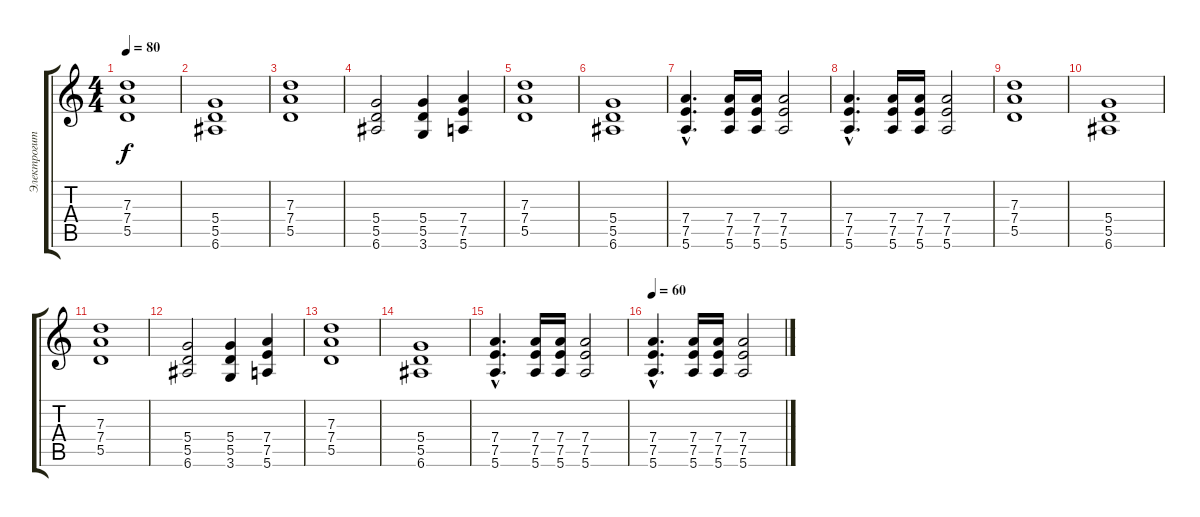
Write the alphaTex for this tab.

\track ("Электрогитара" "Электрогит") {instrument distortionguitar}
\staff {score tabs}
\tuning (E4 B3 G3 D3 A2 E2) {hide}
\ts (4 4)
\tempo 80
\clef g2
\ks c
(7.3 7.4 5.5).1{dy f} |
(5.4 5.5 6.6).1 |
(7.3 7.4 5.5).1 |
(5.4 5.5 6.6).2 (5.4 5.5 3.6).4 (7.4 7.5 5.6).4 |
(7.3 7.4 5.5).1 |
(5.4 5.5 6.6).1 |
(7.4{hac} 7.5{hac} 5.6{hac}).4{d} (7.4 7.5 5.6).16 (7.4 7.5 5.6).16 (7.4 7.5 5.6).2 |
(7.4{hac} 7.5{hac} 5.6{hac}).4{d} (7.4 7.5 5.6).16 (7.4 7.5 5.6).16 (7.4 7.5 5.6).2 |
(7.3 7.4 5.5).1 |
(5.4 5.5 6.6).1 |
(7.3 7.4 5.5).1 |
(5.4 5.5 6.6).2 (5.4 5.5 3.6).4 (7.4 7.5 5.6).4 |
(7.3 7.4 5.5).1 |
(5.4 5.5 6.6).1 |
(7.4{hac} 7.5{hac} 5.6{hac}).4{d} (7.4 7.5 5.6).16 (7.4 7.5 5.6).16 (7.4 7.5 5.6).2 |
\tempo 60
(7.4{hac} 7.5{hac} 5.6{hac}).4{d} (7.4 7.5 5.6).16 (7.4 7.5 5.6).16 (7.4 7.5 5.6).2
